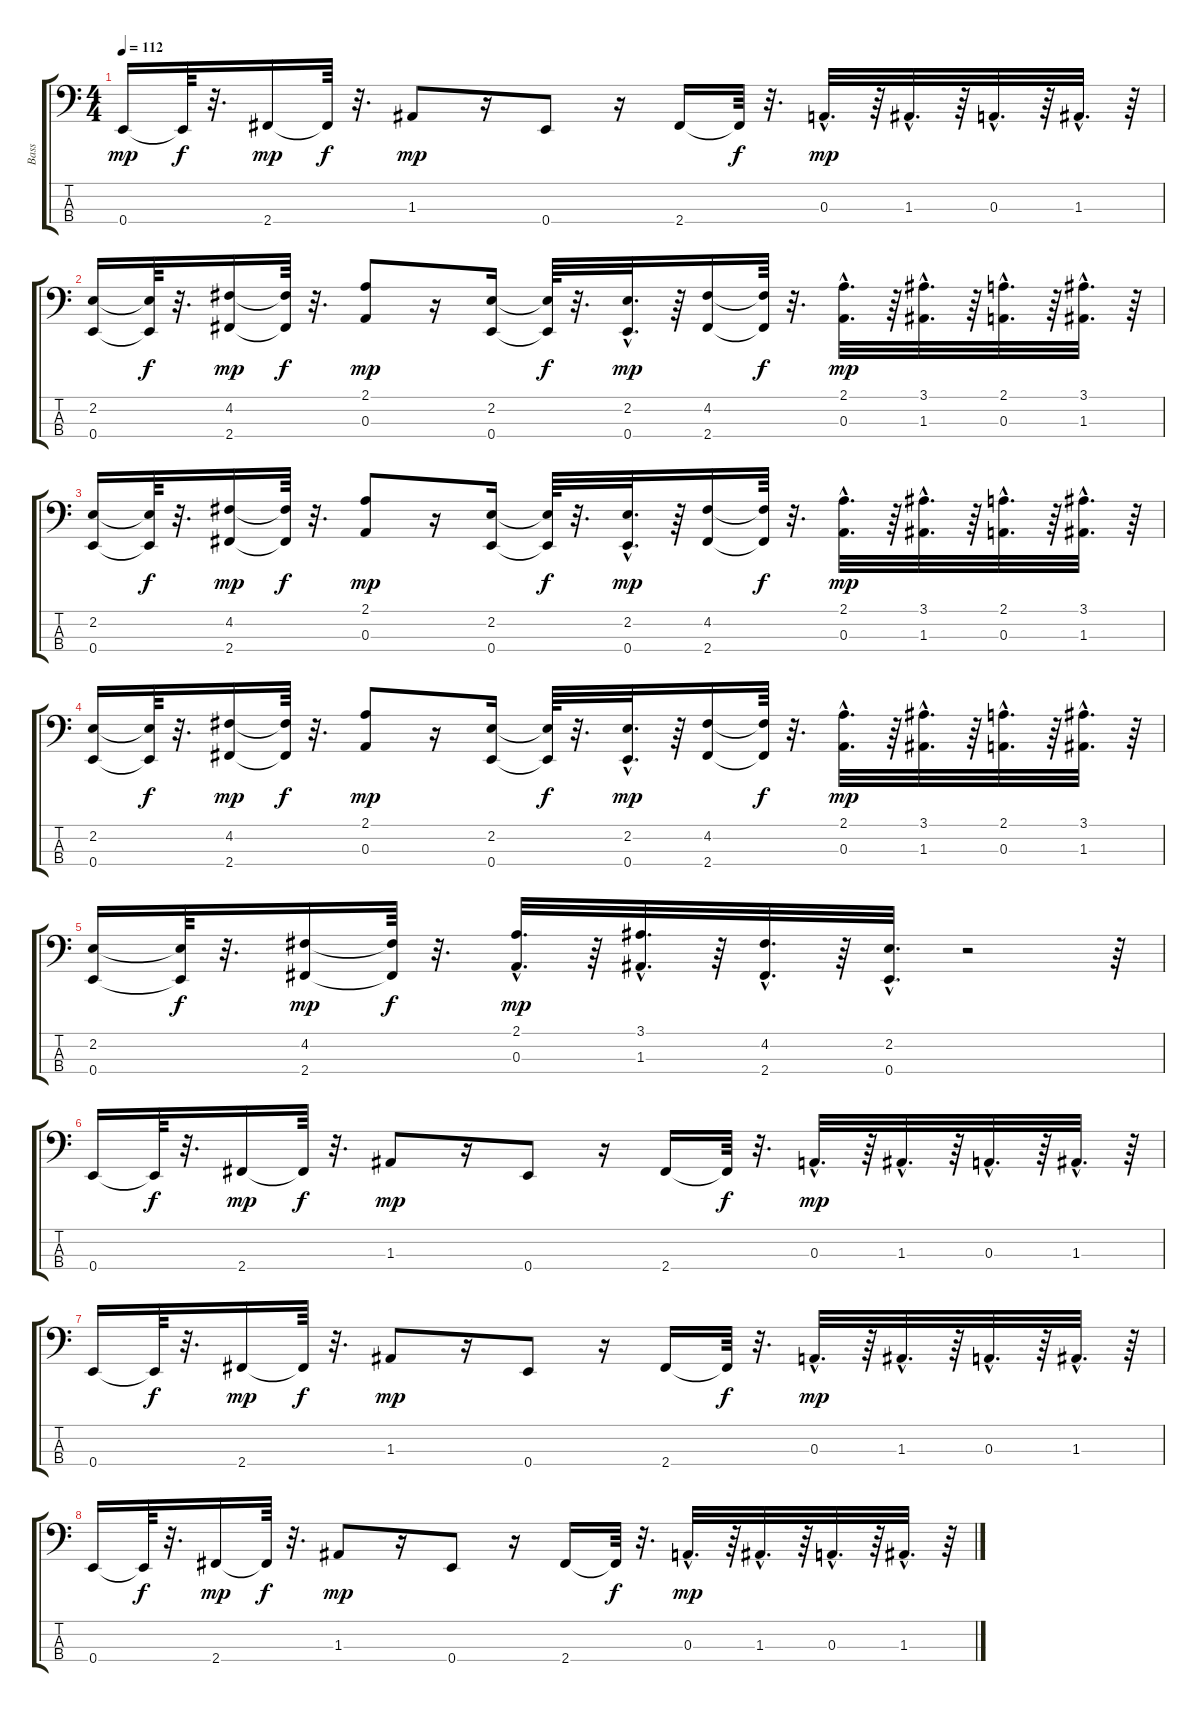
\track ("Bass" "Bass") {instrument electricbasspick}
\staff {score tabs}
\tuning (G2 D2 A1 E1) {hide}
\ts (4 4)
\tempo 112
\clef f4
\ks c
0.4.16{dy mp} 0.4{t}.64{dy f} r.32{d} 2.4.16{dy mp} 2.4{t}.64{dy f} r.32{d} 1.3.8{dy mp} r.16 0.4.8 r.16 2.4.16 2.4{t}.64{dy f} r.32{d} 0.3{hac}.32{d dy mp} r.64 1.3{hac}.32{d} r.64 0.3{hac}.32{d} r.64 1.3{hac}.32{d} r.64 |
(2.2 0.4).16 (2.2{t} 0.4{t}).64{dy f} r.32{d} (4.2 2.4).16{dy mp} (4.2{t} 2.4{t}).64{dy f} r.32{d} (2.1 0.3).8{dy mp} r.16 (2.2 0.4).16 (2.2{t} 0.4{t}).64{dy f} r.32{d} (2.2{hac} 0.4{hac}).32{d dy mp} r.64 (4.2 2.4).16 (4.2{t} 2.4{t}).64{dy f} r.32{d} (2.1{hac} 0.3{hac}).32{d dy mp} r.64 (3.1{hac} 1.3{hac}).32{d} r.64 (2.1{hac} 0.3{hac}).32{d} r.64 (3.1{hac} 1.3{hac}).32{d} r.64 |
(2.2 0.4).16 (2.2{t} 0.4{t}).64{dy f} r.32{d} (4.2 2.4).16{dy mp} (4.2{t} 2.4{t}).64{dy f} r.32{d} (2.1 0.3).8{dy mp} r.16 (2.2 0.4).16 (2.2{t} 0.4{t}).64{dy f} r.32{d} (2.2{hac} 0.4{hac}).32{d dy mp} r.64 (4.2 2.4).16 (4.2{t} 2.4{t}).64{dy f} r.32{d} (2.1{hac} 0.3{hac}).32{d dy mp} r.64 (3.1{hac} 1.3{hac}).32{d} r.64 (2.1{hac} 0.3{hac}).32{d} r.64 (3.1{hac} 1.3{hac}).32{d} r.64 |
(2.2 0.4).16 (2.2{t} 0.4{t}).64{dy f} r.32{d} (4.2 2.4).16{dy mp} (4.2{t} 2.4{t}).64{dy f} r.32{d} (2.1 0.3).8{dy mp} r.16 (2.2 0.4).16 (2.2{t} 0.4{t}).64{dy f} r.32{d} (2.2{hac} 0.4{hac}).32{d dy mp} r.64 (4.2 2.4).16 (4.2{t} 2.4{t}).64{dy f} r.32{d} (2.1{hac} 0.3{hac}).32{d dy mp} r.64 (3.1{hac} 1.3{hac}).32{d} r.64 (2.1{hac} 0.3{hac}).32{d} r.64 (3.1{hac} 1.3{hac}).32{d} r.64 |
(2.2 0.4).16 (2.2{t} 0.4{t}).64{dy f} r.32{d} (4.2 2.4).16{dy mp} (4.2{t} 2.4{t}).64{dy f} r.32{d} (2.1{hac} 0.3{hac}).32{d dy mp} r.64 (3.1{hac} 1.3{hac}).32{d} r.64 (4.2{hac} 2.4{hac}).32{d} r.64 (2.2{hac} 0.4{hac}).32{d} r.2 r.64 |
0.4.16 0.4{t}.64{dy f} r.32{d} 2.4.16{dy mp} 2.4{t}.64{dy f} r.32{d} 1.3.8{dy mp} r.16 0.4.8 r.16 2.4.16 2.4{t}.64{dy f} r.32{d} 0.3{hac}.32{d dy mp} r.64 1.3{hac}.32{d} r.64 0.3{hac}.32{d} r.64 1.3{hac}.32{d} r.64 |
0.4.16 0.4{t}.64{dy f} r.32{d} 2.4.16{dy mp} 2.4{t}.64{dy f} r.32{d} 1.3.8{dy mp} r.16 0.4.8 r.16 2.4.16 2.4{t}.64{dy f} r.32{d} 0.3{hac}.32{d dy mp} r.64 1.3{hac}.32{d} r.64 0.3{hac}.32{d} r.64 1.3{hac}.32{d} r.64 |
0.4.16 0.4{t}.64{dy f} r.32{d} 2.4.16{dy mp} 2.4{t}.64{dy f} r.32{d} 1.3.8{dy mp} r.16 0.4.8 r.16 2.4.16 2.4{t}.64{dy f} r.32{d} 0.3{hac}.32{d dy mp} r.64 1.3{hac}.32{d} r.64 0.3{hac}.32{d} r.64 1.3{hac}.32{d} r.64
